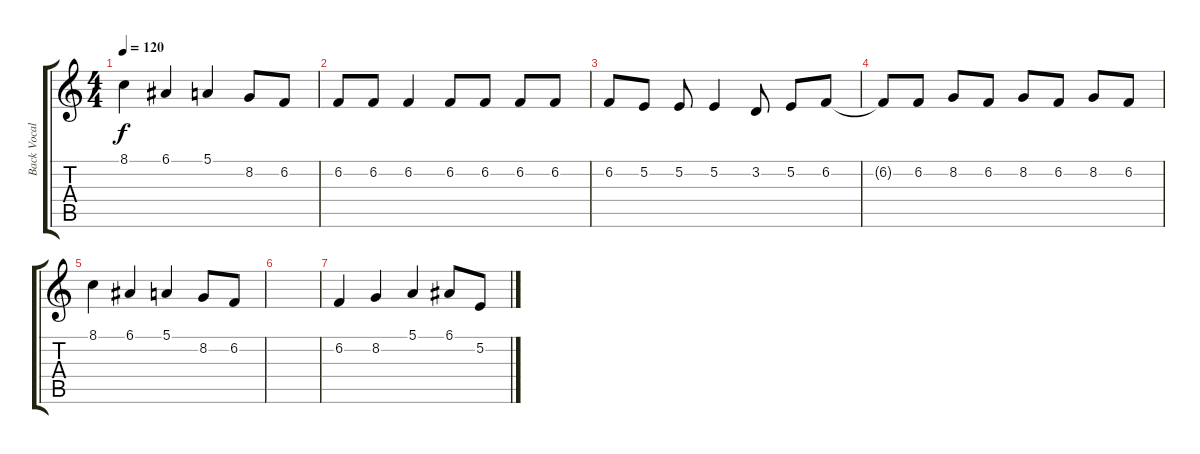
\track ("Back Vocals" "Back Vocal") {instrument lead6voice}
\staff {score tabs}
\tuning (E4 B3 G3 D3 A2 E2) {hide}
\ts (4 4)
\tempo 120
\clef g2
\ks c
8.1.4{dy f} 6.1.4 5.1.4 8.2.8 6.2.8 |
6.2.8 6.2.8 6.2.4 6.2.8 6.2.8 6.2.8 6.2.8 |
6.2.8 5.2.8 5.2.8 5.2.4 3.2.8 5.2.8 6.2.8 |
6.2{t}.8 6.2.8 8.2.8 6.2.8 8.2.8 6.2.8 8.2.8 6.2.8 |
8.1.4 6.1.4 5.1.4 8.2.8 6.2.8 |
|
6.2.4 8.2.4 5.1.4 6.1.8 5.2.8
